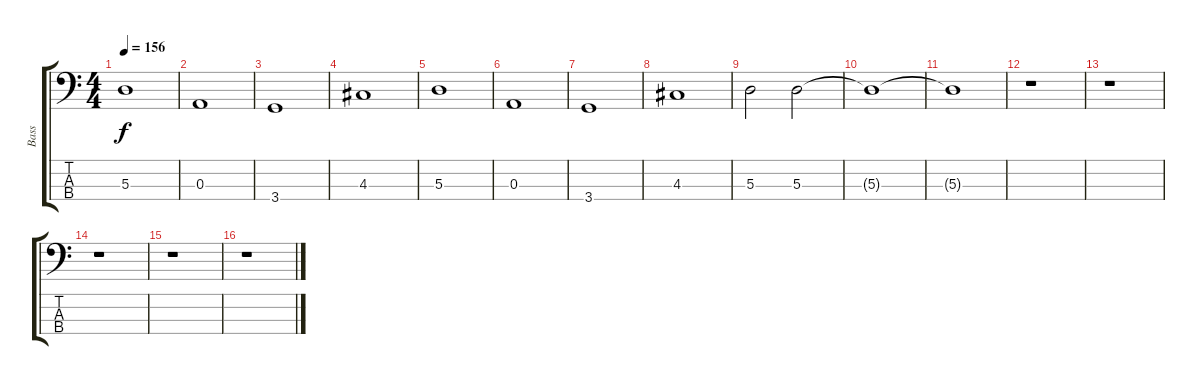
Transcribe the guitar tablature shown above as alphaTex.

\track ("Bass" "Bass") {instrument electricbassfinger}
\staff {score tabs}
\tuning (G2 D2 A1 E1) {hide}
\ts (4 4)
\section ("" "")
\tempo 156
\clef f4
\ks c
5.3.1{dy f} |
0.3.1 |
3.4.1 |
4.3.1 |
5.3.1 |
0.3.1 |
3.4.1 |
4.3.1 |
5.3.2 5.3.2{volume 0} |
\section ("" "")
5.3{t}.1 |
5.3{t}.1 |
r.1 |
r.1 |
r.1 |
r.1 |
r.1
